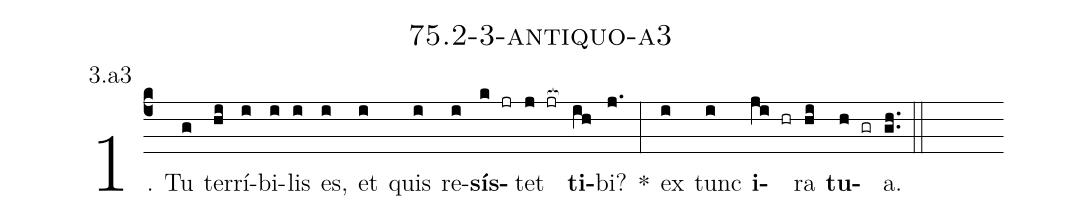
name: 75.2-3-antiquo-a3;
annotation: 3.a3;
%%
(c4)1. Tu(g) ter(hi)rí(i)bi(i)lis(i) es,(i) et(i) quis(i) re(i)<b>sís</b>(k jr)tet(j jr[ocb:1{]) <b>ti</b>(ih[ocb:0}])bi?(j.) *(:) ex(i) tunc(i) <b>i</b>(ji hr)ra(hi) <b>tu</b>(h gr)a.(gh..) (::)


%E(i) u(i) o(ji) u(hi) a(h) e.(gh..) (::)
